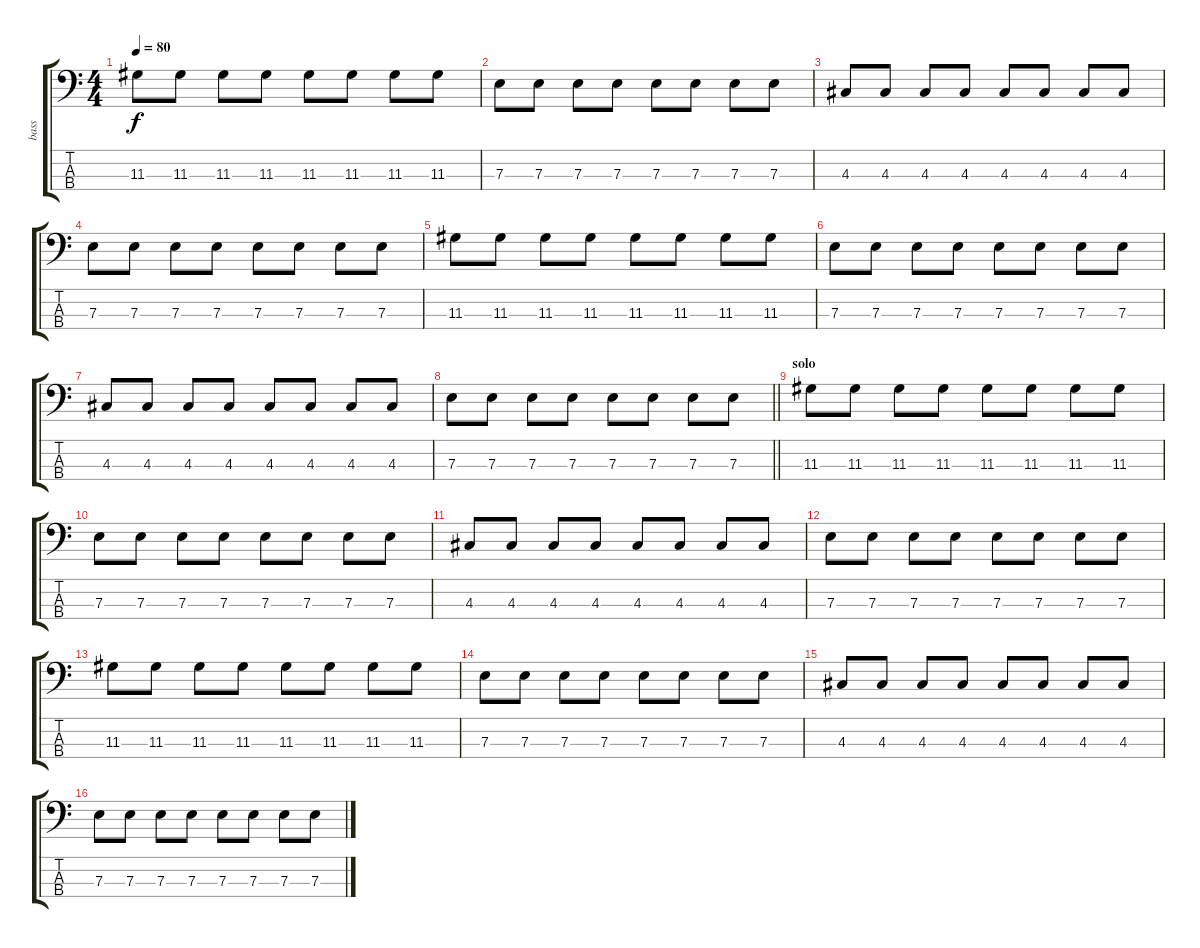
\track ("bass" "bass") {instrument electricbassfinger}
\staff {score tabs}
\tuning (G2 D2 A1 E1) {hide}
\ts (4 4)
\tempo 80
\clef f4
\ks c
11.3.8{dy f} 11.3.8 11.3.8 11.3.8 11.3.8 11.3.8 11.3.8 11.3.8 |
7.3.8 7.3.8 7.3.8 7.3.8 7.3.8 7.3.8 7.3.8 7.3.8 |
4.3.8 4.3.8 4.3.8 4.3.8 4.3.8 4.3.8 4.3.8 4.3.8 |
7.3.8 7.3.8 7.3.8 7.3.8 7.3.8 7.3.8 7.3.8 7.3.8 |
11.3.8 11.3.8 11.3.8 11.3.8 11.3.8 11.3.8 11.3.8 11.3.8 |
7.3.8 7.3.8 7.3.8 7.3.8 7.3.8 7.3.8 7.3.8 7.3.8 |
4.3.8 4.3.8 4.3.8 4.3.8 4.3.8 4.3.8 4.3.8 4.3.8 |
\barLineRight lightlight
7.3.8 7.3.8 7.3.8 7.3.8 7.3.8 7.3.8 7.3.8 7.3.8 |
\section ("" "solo")
11.3.8 11.3.8 11.3.8 11.3.8 11.3.8 11.3.8 11.3.8 11.3.8 |
7.3.8 7.3.8 7.3.8 7.3.8 7.3.8 7.3.8 7.3.8 7.3.8 |
4.3.8 4.3.8 4.3.8 4.3.8 4.3.8 4.3.8 4.3.8 4.3.8 |
7.3.8 7.3.8 7.3.8 7.3.8 7.3.8 7.3.8 7.3.8 7.3.8 |
11.3.8 11.3.8 11.3.8 11.3.8 11.3.8 11.3.8 11.3.8 11.3.8 |
7.3.8 7.3.8 7.3.8 7.3.8 7.3.8 7.3.8 7.3.8 7.3.8 |
4.3.8 4.3.8 4.3.8 4.3.8 4.3.8 4.3.8 4.3.8 4.3.8 |
7.3.8 7.3.8 7.3.8 7.3.8 7.3.8 7.3.8 7.3.8 7.3.8
